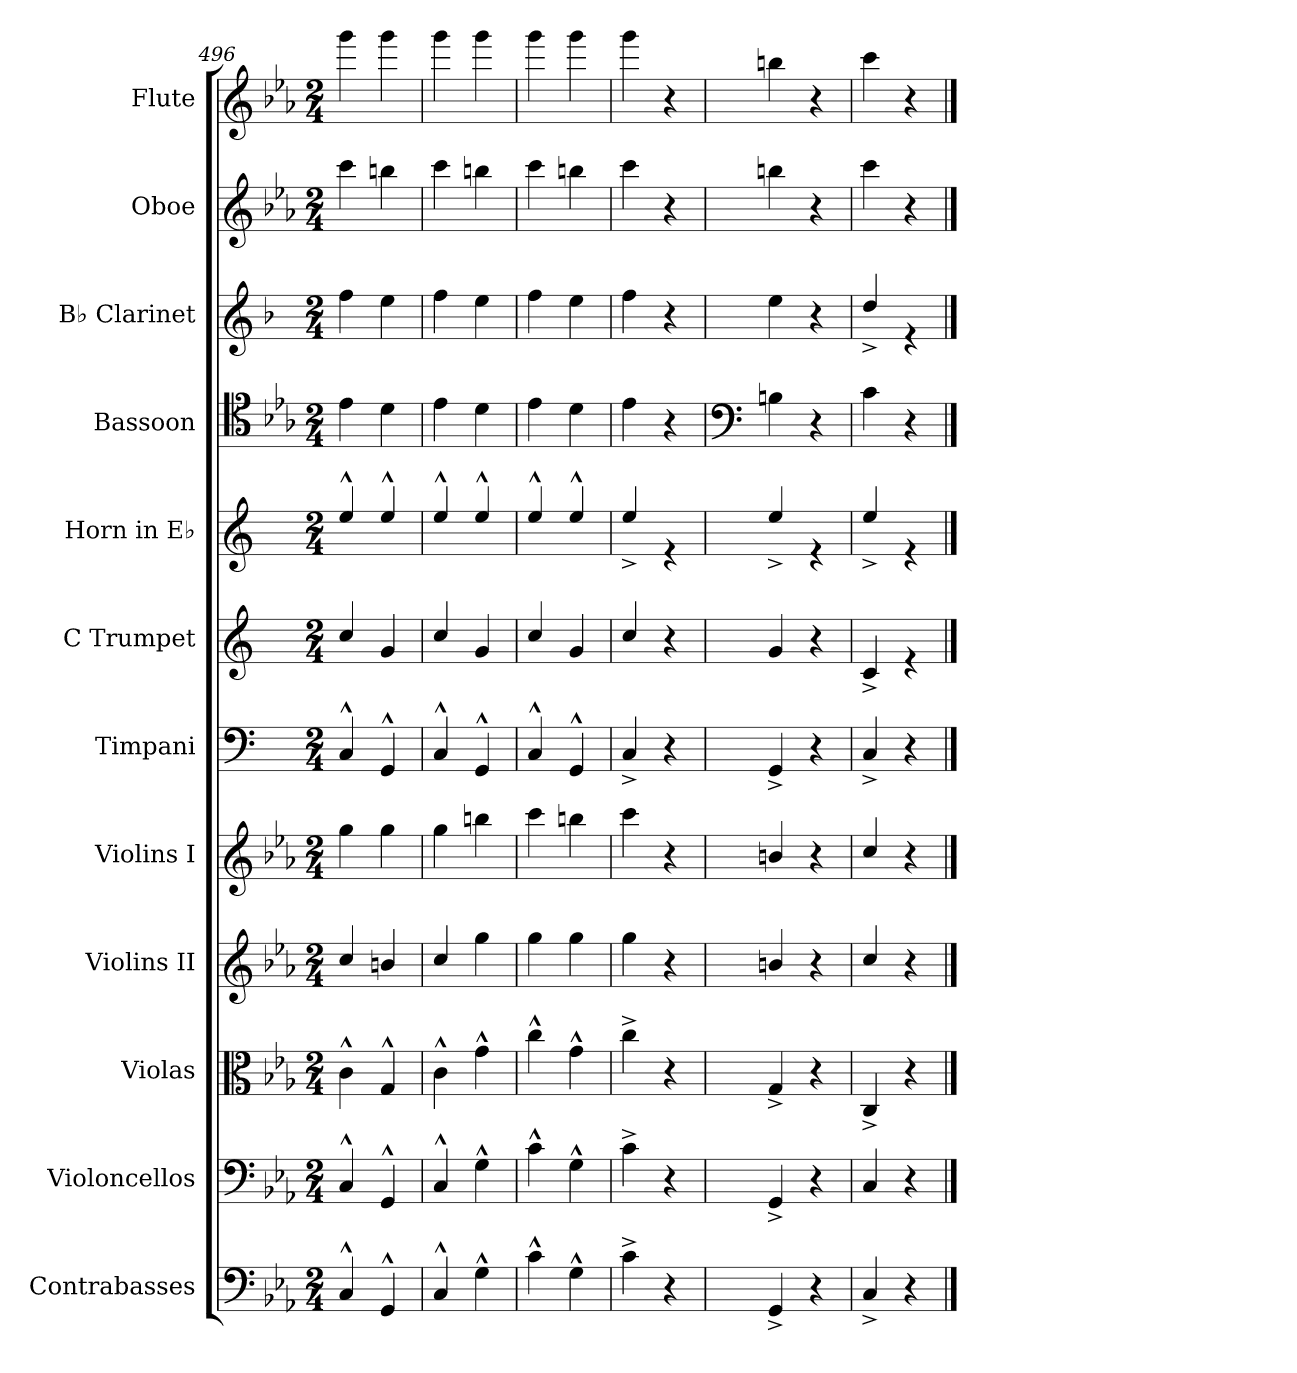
**kern	**kern	**kern	**kern	**kern	**kern	**kern	**kern	**kern	**kern	**kern	**kern
*part12	*part11	*part10	*part9	*part8	*part7	*part6	*part5	*part4	*part3	*part2	*part1
*staff12	*staff11	*staff10	*staff9	*staff8	*staff7	*staff6	*staff5	*staff4	*staff3	*staff2	*staff1
*I"Contrabasses	*I"Violoncellos	*I"Violas	*I"Violins II	*I"Violins I	*I"Timpani	*I"C Trumpet	*I"Horn in E♭	*I"Bassoon	*I"B♭ Clarinet	*I"Oboe	*I"Flute
*I'Cbs.	*I'Vcs.	*I'Vlas.	*I'Vlns.	*I'Vlns.	*I'Timp.	*I'C Tpt.	*	*I'Bsn.	*I'B♭ Cl.	*I'Ob.	*I'Fl.
*clefF4	*clefF4	*clefC3	*clefG2	*clefG2	*clefF4	*clefG2	*clefG2	*clefC4	*clefG2	*clefG2	*clefG2
*ITrd7c12	*	*	*	*	*	*	*ITrd4c7	*	*ITrd1c2	*	*
*k[b-e-a-]	*k[b-e-a-]	*k[b-e-a-]	*k[b-e-a-]	*k[b-e-a-]	*k[]	*k[]	*k[b-]	*k[b-e-a-]	*k[b-e-a-]	*k[b-e-a-]	*k[b-e-a-]
*M2/4	*M2/4	*M2/4	*M2/4	*M2/4	*M2/4	*M2/4	*M2/4	*M2/4	*M2/4	*M2/4	*M2/4
=496	=496	=496	=496	=496	=496	=496	=496	=496	=496	=496	=496
4CC^^/	4C^^/	4c^^\	4cc/	4gg\	4C^^/	4cc/	4a^^/	4e-\	4ee-\	4ccc\	4ggg\
4GGG^^/	4GG^^/	4G^^/	4bn/	4gg\	4GG^^/	4g/	4a^^/	4d\	4dd\	4bbn\	4ggg\
=497	=497	=497	=497	=497	=497	=497	=497	=497	=497	=497	=497
4CC^^/	4C^^/	4c^^\	4cc/	4gg\	4C^^/	4cc/	4a^^/	4e-\	4ee-\	4ccc\	4ggg\
4GG^^\	4G^^\	4g^^\	4gg\	4bbn\	4GG^^/	4g/	4a^^/	4d\	4dd\	4bbn\	4ggg\
=498	=498	=498	=498	=498	=498	=498	=498	=498	=498	=498	=498
4C^^\	4c^^\	4cc^^\	4gg\	4ccc\	4C^^/	4cc/	4a^^/	4e-\	4ee-\	4ccc\	4ggg\
4GG^^\	4G^^\	4g^^\	4gg\	4bbn\	4GG^^/	4g/	4a^^/	4d\	4dd\	4bbn\	4ggg\
=499	=499	=499	=499	=499	=499	=499	=499	=499	=499	=499	=499
4C^\	4c^\	4cc^\	4gg\	4ccc\	4C^/	4cc/	4a^/	4e-\	4ee-\	4ccc\	4ggg\
4r	4r	4r	4r	4r	4r	4r	4re	4r	4r	4r	4r
=500	=500	=500	=500	=500	=500	=500	=500	=500	=500	=500	=500
*	*	*	*	*	*	*	*	*clefF4	*	*	*
*	*	*	*	*	*	*	*	*	*	*	*MM180
4GGG^/	4GG^/	4G^/	4bn/	4bn/	4GG^/	4g/	4a^/	4Bn\	4dd\	4bbn\	4bbn\
4r	4r	4r	4r	4r	4r	4r	4re	4r	4r	4r	4r
=501	=501	=501	=501	=501	=501	=501	=501	=501	=501	=501	=501
4CC^/	4C/	4C^/	4cc/	4cc/	4C^/	4c^/	4a^/	4c\	4cc^/	4ccc\	4ccc\
4r	4r	4r	4r	4r	4r	4re	4re	4r	4re	4r	4r
==	==	==	==	==	==	==	==	==	==	==	==
*-	*-	*-	*-	*-	*-	*-	*-	*-	*-	*-	*-
